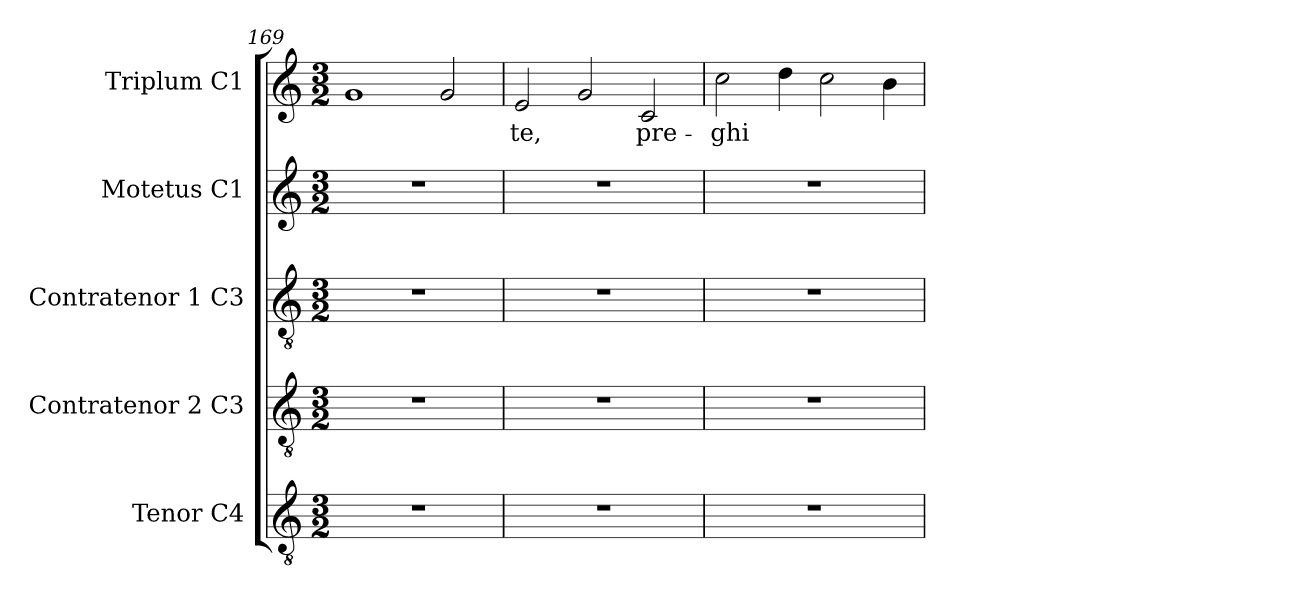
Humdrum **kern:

**kern	**kern	**kern	**kern	**kern	**text
*part5	*part4	*part3	*part2	*part1	*part1
*staff5	*staff4	*staff3	*staff2	*staff1	*staff1
*I"Tenor  C4	*I"Contratenor 2  C3	*I"Contratenor 1  C3	*I"Motetus  C1	*I"Triplum  C1	*
*I'T	*I'Ct2	*I'Ct1	*I'Mot	*I'Tr	*
*clefGv2	*clefGv2	*clefGv2	*clefG2	*clefG2	*
*k[]	*k[]	*k[]	*k[]	*k[]	*
*C:	*C:	*C:	*C:	*C:	*
*M3/2	*M3/2	*M3/2	*M3/2	*M3/2	*
=169	=169	=169	=169	=169	=169
!	!	!	!	!	!LO:LY:b:cj
1.r	1.r	1.r	1.r	1g	.
!	!	!	!	!	!LO:LY:b:cj
.	.	.	.	2g/	.
=170	=170	=170	=170	=170	=170
!	!	!	!	!	!LO:LY:b:cj
1.r	1.r	1.r	1.r	2e/	te,
!	!	!	!	!	!LO:LY:b:cj
.	.	.	.	2g/	.
!	!	!	!	!	!LO:LY:b:cj
.	.	.	.	2c/	pre-
=171	=171	=171	=171	=171	=171
!	!	!	!	!	!LO:LY:b:cj
1.r	1.r	1.r	1.r	2cc\	-ghi
!	!	!	!	!	!LO:LY:b:cj
.	.	.	.	4dd\	.
!	!	!	!	!	!LO:LY:b:cj
.	.	.	.	2cc\	.
!	!	!	!	!	!LO:LY:b:cj
.	.	.	.	4b\	.
=	=	=	=	=	=
*-	*-	*-	*-	*-	*-
